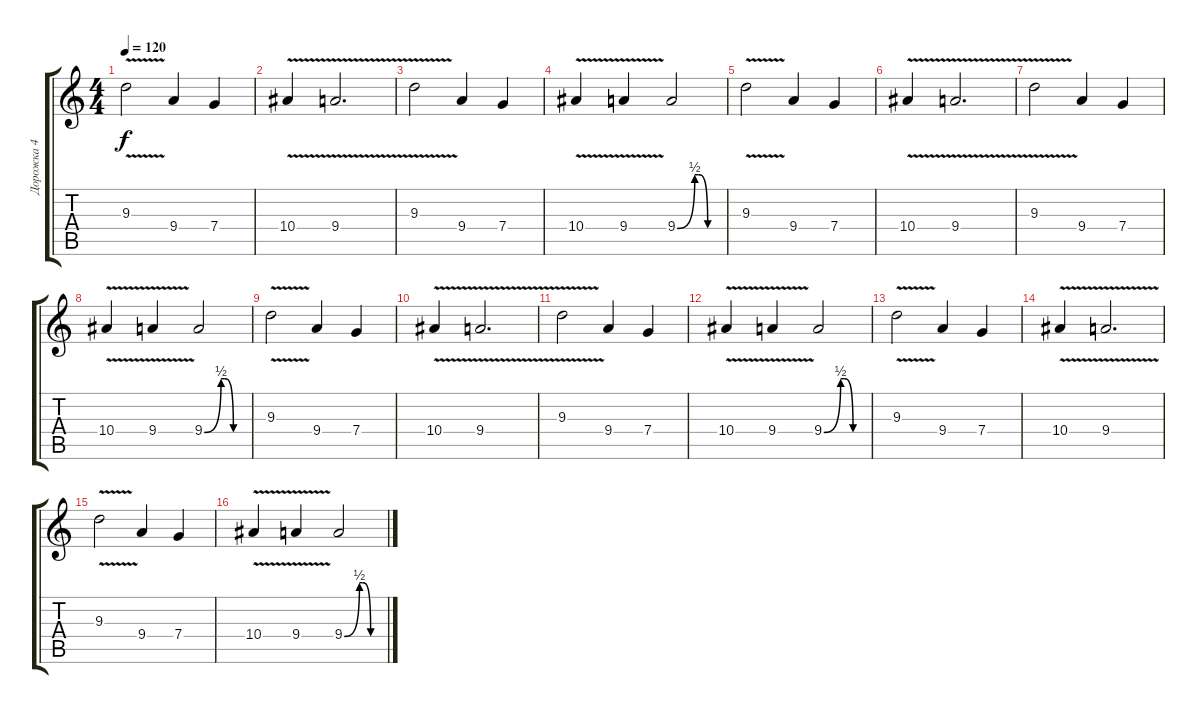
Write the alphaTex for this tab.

\track ("Дорожка 4" "Дорожка 4") {instrument overdrivenguitar}
\staff {score tabs}
\tuning (D4 A3 F3 C3 G2 C2) {hide}
\ts (4 4)
\tempo 120
\clef g2
\ks c
9.3{v}.2{dy f} 9.4.4 7.4.4 |
10.4{v}.4 9.4{v}.2{d} |
9.3{v}.2 9.4.4 7.4.4 |
10.4{v}.4 9.4{v}.4 9.4{be (custom 0 0 23 2 28 2 40 0 60 0)}.2 |
9.3{v}.2 9.4.4 7.4.4 |
10.4{v}.4 9.4{v}.2{d} |
9.3{v}.2 9.4.4 7.4.4 |
10.4{v}.4 9.4{v}.4 9.4{be (custom 0 0 23 2 28 2 40 0 60 0)}.2 |
9.3{v}.2 9.4.4 7.4.4 |
10.4{v}.4 9.4{v}.2{d} |
9.3{v}.2 9.4.4 7.4.4 |
10.4{v}.4 9.4{v}.4 9.4{be (custom 0 0 23 2 28 2 40 0 60 0)}.2 |
9.3{v}.2 9.4.4 7.4.4 |
10.4{v}.4 9.4{v}.2{d} |
9.3{v}.2 9.4.4 7.4.4 |
10.4{v}.4 9.4{v}.4 9.4{be (custom 0 0 23 2 28 2 40 0 60 0)}.2
